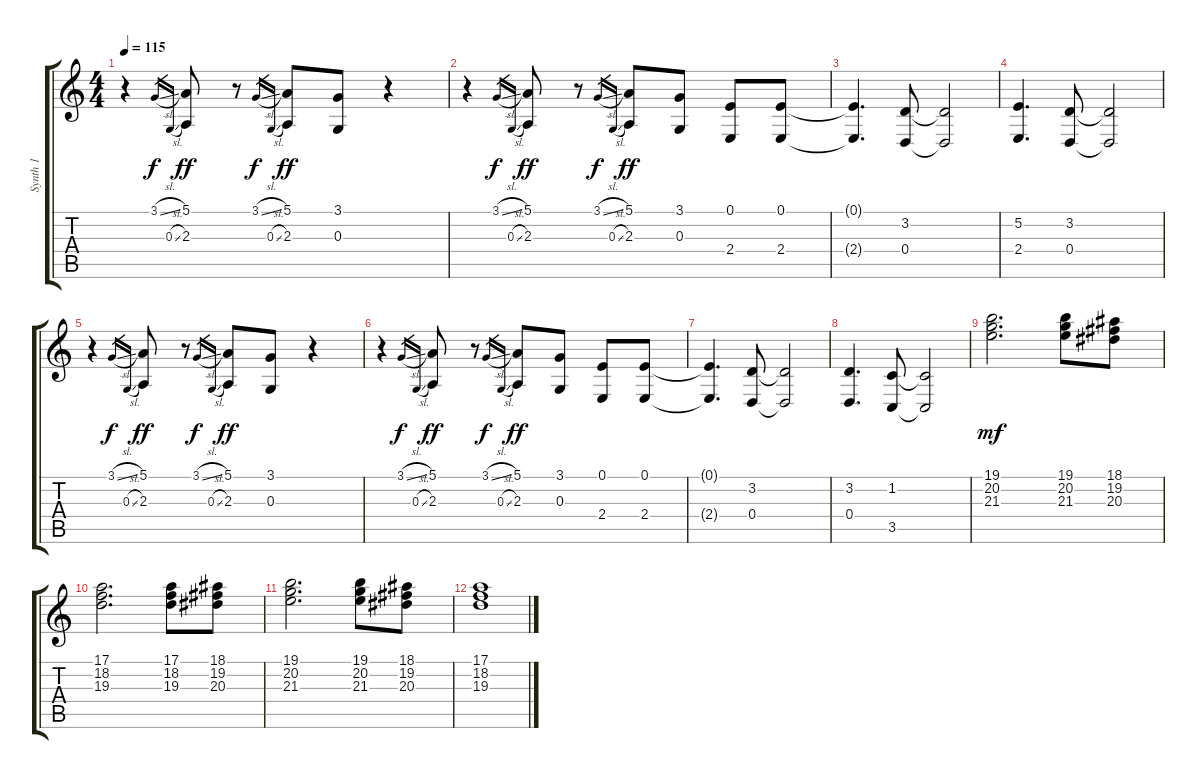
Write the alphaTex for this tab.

\track ("Synth 1" "Synth 1") {instrument synthbrass1}
\staff {score tabs}
\tuning (E4 B3 G3 D3 A2 E2) {hide}
\ts (4 4)
\tempo 115
\clef g2
\ks c
r.4{dy mf} 3.1{sl}.16{gr dy f} 0.3{sl}.16{gr} (5.1 2.3).8{dy ff} r.8 3.1{sl}.16{gr dy f} 0.3{sl}.16{gr} (5.1 2.3).8{dy ff} (3.1 0.3).8 r.4 |
r.4 3.1{sl}.16{gr dy f} 0.3{sl}.16{gr} (5.1 2.3).8{dy ff} r.8 3.1{sl}.16{gr dy f} 0.3{sl}.16{gr} (5.1 2.3).8{dy ff} (3.1 0.3).8 (0.1 2.4).8 (0.1 2.4).8 |
(0.1{t} 2.4{t}).4{d} (3.2 0.4).8 (3.2{t} 0.4{t}).2 |
(5.2 2.4).4{d} (3.2 0.4).8 (3.2{t} 0.4{t}).2 |
r.4 3.1{sl}.16{gr dy f} 0.3{sl}.16{gr} (5.1 2.3).8{dy ff} r.8 3.1{sl}.16{gr dy f} 0.3{sl}.16{gr} (5.1 2.3).8{dy ff} (3.1 0.3).8 r.4 |
r.4 3.1{sl}.16{gr dy f} 0.3{sl}.16{gr} (5.1 2.3).8{dy ff} r.8 3.1{sl}.16{gr dy f} 0.3{sl}.16{gr} (5.1 2.3).8{dy ff} (3.1 0.3).8 (0.1 2.4).8 (0.1 2.4).8 |
(0.1{t} 2.4{t}).4{d} (3.2 0.4).8 (3.2{t} 0.4{t}).2 |
(3.2 0.4).4{d} (1.2 3.5).8 (1.2{t} 3.5{t}).2 |
(19.1 20.2 21.3).2{d dy mf} (19.1 20.2 21.3).8 (18.1 19.2 20.3).8 |
(17.1 18.2 19.3).2{d} (17.1 18.2 19.3).8 (18.1 19.2 20.3).8 |
(19.1 20.2 21.3).2{d} (19.1 20.2 21.3).8 (18.1 19.2 20.3).8 |
(17.1 18.2 19.3).1
